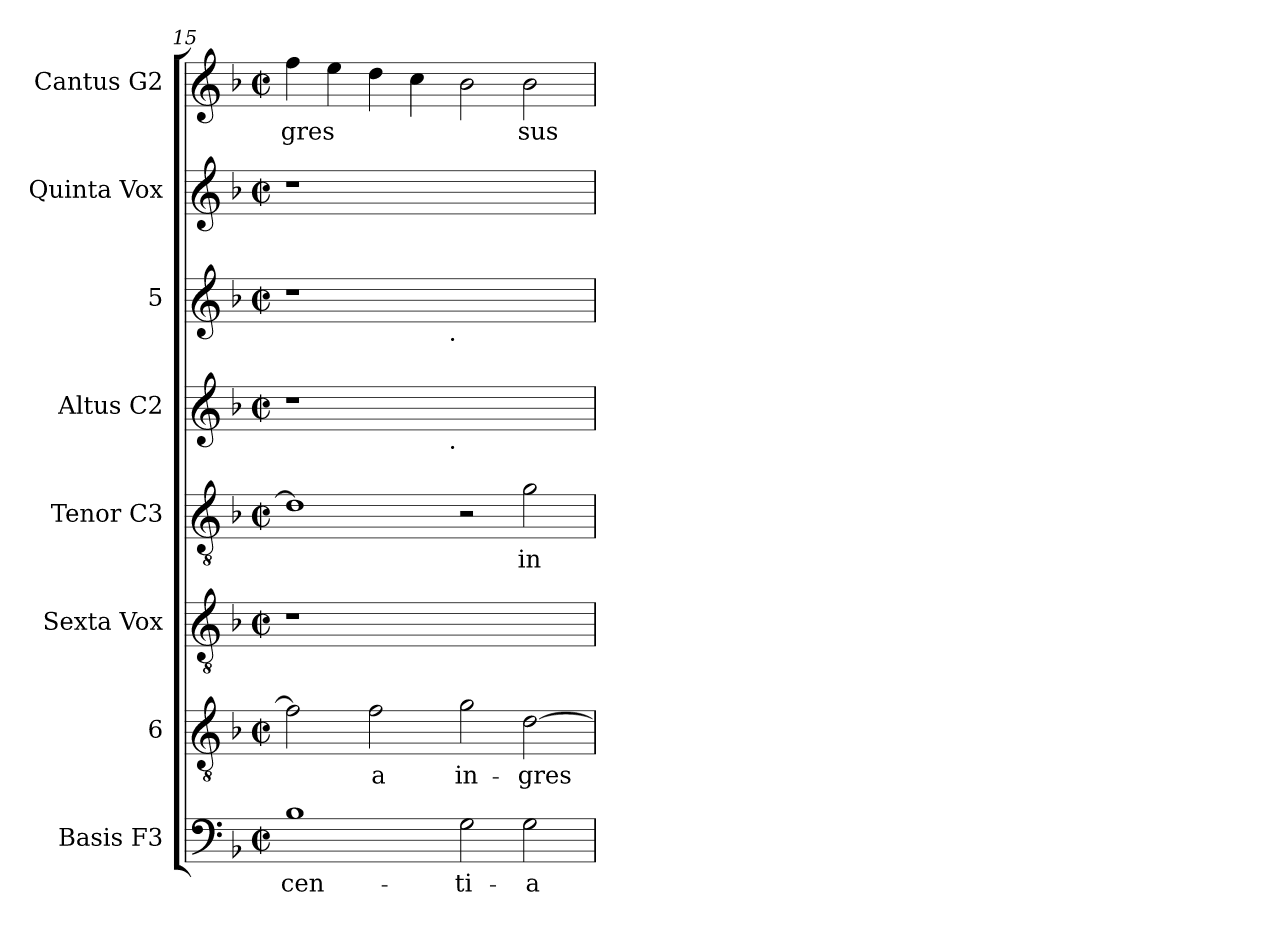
**kern	**text	**kern	**text	**kern	**kern	**text	**kern	**kern	**kern	**kern	**text
*part8	*part8	*part7	*part7	*part6	*part5	*part5	*part4	*part3	*part2	*part1	*part1
*staff8	*staff8	*staff7	*staff7	*staff6	*staff5	*staff5	*staff4	*staff3	*staff2	*staff1	*staff1
*I"Basis  F3	*	*I"6	*	*I"Sexta  Vox	*I"Tenor  C3	*	*I"Altus  C2	*I"5	*I"Quinta  Vox	*I"Cantus  G2	*
*I'B	*	*	*	*	*I'T	*	*I'A	*	*	*I'C	*
*clefF4	*	*clefGv2	*	*clefGv2	*clefGv2	*	*clefG2	*clefG2	*clefG2	*clefG2	*
*k[b-]	*	*k[b-]	*	*k[b-]	*k[b-]	*	*k[b-]	*k[b-]	*k[b-]	*k[b-]	*
*F:	*	*F:	*	*F:	*F:	*	*F:	*F:	*F:	*F:	*
*M2/2	*	*M2/2	*	*M2/2	*M2/2	*	*M2/2	*M2/2	*M2/2	*M2/2	*
*met(c|)	*	*met(c|)	*	*met(c|)	*met(c|)	*	*met(c|)	*met(c|)	*met(c|)	*met(c|)	*
=15	=15	=15	=15	=15	=15	=15	=15	=15	=15	=15	=15
!	!LO:LY:b:cj	!	!LO:LY:b:cj	!	!	!LO:LY:b:cj	!	!	!	!	!LO:LY:b:cj
*	*	*	*	*	*	*	*^	*^	*	*	*
1B-	-cen-	2f\]	--	1r	1d]	.	1r	2ryy	1r	2ryy	1r	4ff\	-gres-
!	!	!	!	!	!	!	!	!	!	!	!	!	!LO:LY:b:cj
.	.	.	.	.	.	.	.	.	.	.	.	4ee\	--
!	!	!	!LO:LY:b:cj	!	!	!	!	!	!	!	!	!	!LO:LY:b:cj
.	.	2f\	-a	.	.	.	.	4...ryy	.	4...ryy	.	4dd\	--
!	!	!	!	!	!	!	!	!	!	!	!	!	!LO:LY:b:cj
.	.	.	.	.	.	.	.	.	.	.	.	4cc\	--
!	!	!	!	!	!	!	!	!	!	!LO:TX:b:t=.	!	!	!
!	!	!	!	!	!	!	!	!LO:TX:b:t=.	!	!	!	!	!
.	.	.	.	.	.	.	.	1ryy	.	1ryy	.	.	.
!	!LO:LY:b:cj	!	!LO:LY:b:cj	!	!	!	!	!	!	!	!	!	!LO:LY:b:cj
2G\	-ti-	2g\	in-	1ryy	2r	.	1ryy	.	1ryy	.	1ryy	2b-\	--
!	!LO:LY:b:cj	!	!LO:LY:b:cj	!	!	!LO:LY:b:cj	!	!	!	!	!	!	!LO:LY:b:cj
2G\	-a	[>2d\	-gres-	.	2g\	in	.	.	.	.	.	2b-\	-sus
.	.	.	.	.	.	.	.	32ryy	.	32ryy	.	.	.
*	*	*	*	*	*	*	*v	*v	*	*	*	*	*
*	*	*	*	*	*	*	*	*v	*v	*	*	*
=	=	=	=	=	=	=	=	=	=	=	=
*-	*-	*-	*-	*-	*-	*-	*-	*-	*-	*-	*-
